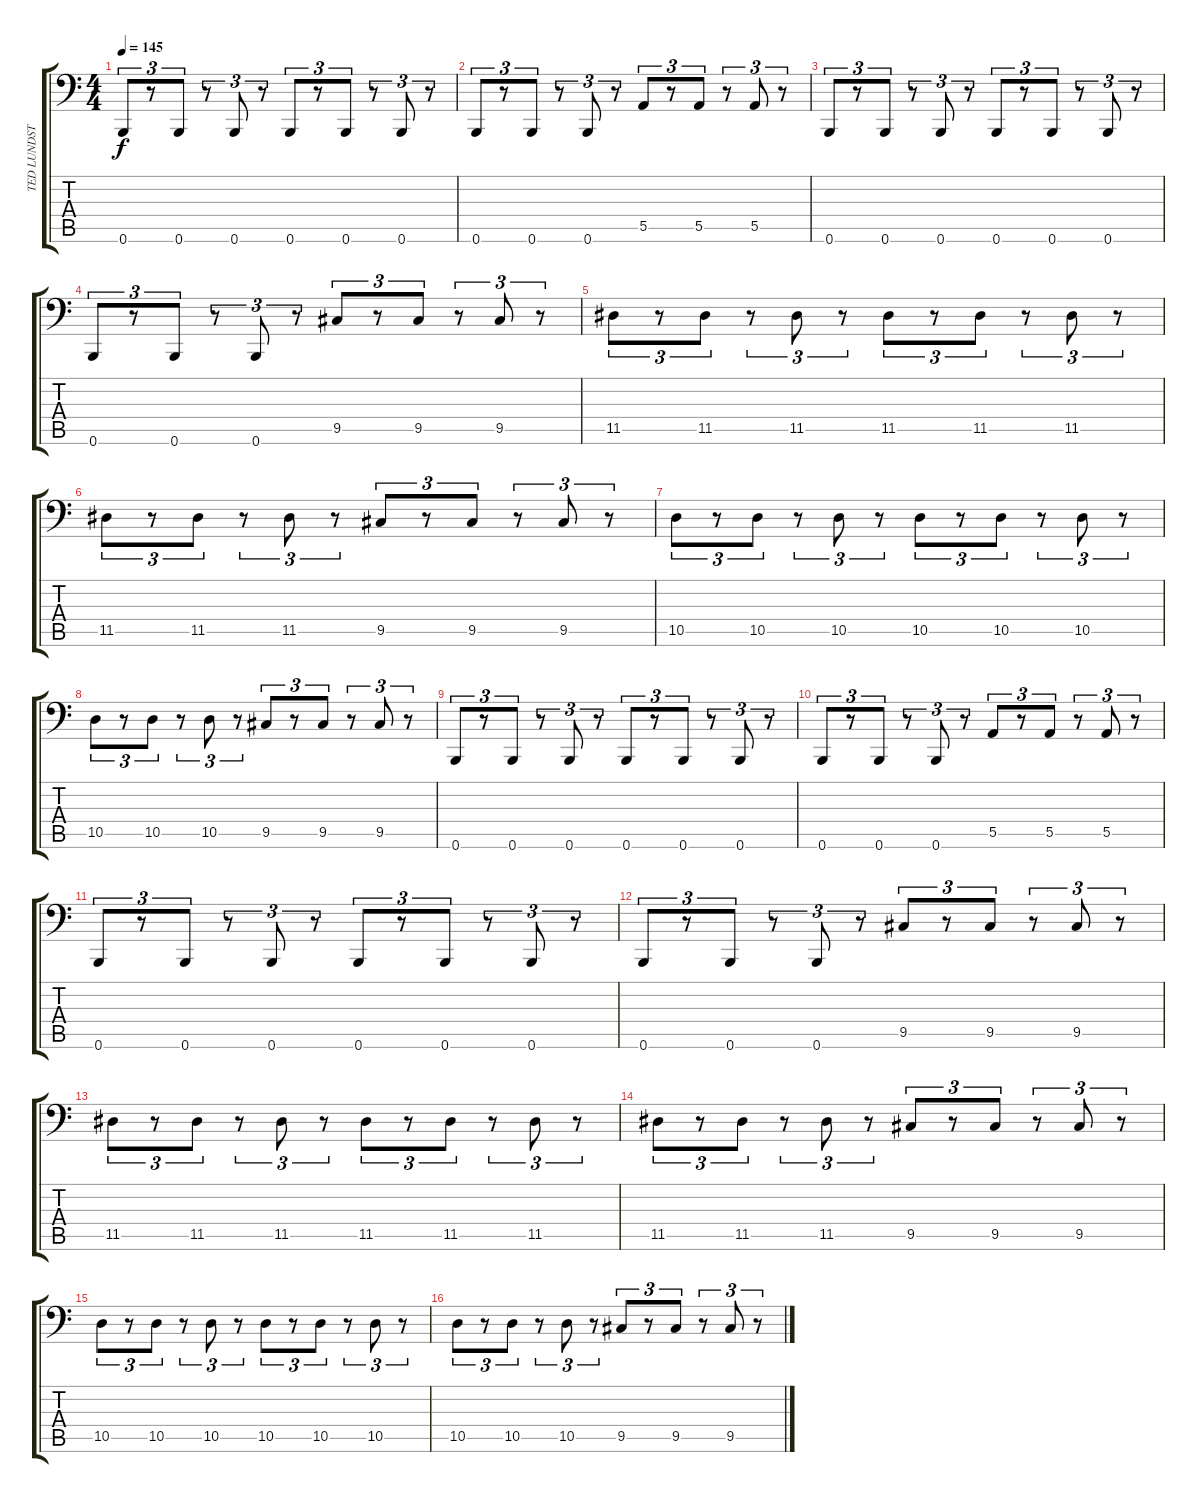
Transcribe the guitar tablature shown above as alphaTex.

\track ("TED LUNDSTROM" "TED LUNDST") {instrument electricbasspick}
\staff {score tabs}
\tuning (B2 Gb2 D2 A1 E1 B0) {hide}
\ts (4 4)
\tempo 145
\clef f4
\ks c
0.6.8{tu (3 2) dy f} r.8{tu (3 2)} 0.6.8{tu (3 2)} r.8{tu (3 2)} 0.6.8{tu (3 2)} r.8{tu (3 2)} 0.6.8{tu (3 2)} r.8{tu (3 2)} 0.6.8{tu (3 2)} r.8{tu (3 2)} 0.6.8{tu (3 2)} r.8{tu (3 2)} |
0.6.8{tu (3 2)} r.8{tu (3 2)} 0.6.8{tu (3 2)} r.8{tu (3 2)} 0.6.8{tu (3 2)} r.8{tu (3 2)} 5.5.8{tu (3 2)} r.8{tu (3 2)} 5.5.8{tu (3 2)} r.8{tu (3 2)} 5.5.8{tu (3 2)} r.8{tu (3 2)} |
0.6.8{tu (3 2)} r.8{tu (3 2)} 0.6.8{tu (3 2)} r.8{tu (3 2)} 0.6.8{tu (3 2)} r.8{tu (3 2)} 0.6.8{tu (3 2)} r.8{tu (3 2)} 0.6.8{tu (3 2)} r.8{tu (3 2)} 0.6.8{tu (3 2)} r.8{tu (3 2)} |
0.6.8{tu (3 2)} r.8{tu (3 2)} 0.6.8{tu (3 2)} r.8{tu (3 2)} 0.6.8{tu (3 2)} r.8{tu (3 2)} 9.5.8{tu (3 2)} r.8{tu (3 2)} 9.5.8{tu (3 2)} r.8{tu (3 2)} 9.5.8{tu (3 2)} r.8{tu (3 2)} |
11.5.8{tu (3 2)} r.8{tu (3 2)} 11.5.8{tu (3 2)} r.8{tu (3 2)} 11.5.8{tu (3 2)} r.8{tu (3 2)} 11.5.8{tu (3 2)} r.8{tu (3 2)} 11.5.8{tu (3 2)} r.8{tu (3 2)} 11.5.8{tu (3 2)} r.8{tu (3 2)} |
11.5.8{tu (3 2)} r.8{tu (3 2)} 11.5.8{tu (3 2)} r.8{tu (3 2)} 11.5.8{tu (3 2)} r.8{tu (3 2)} 9.5.8{tu (3 2)} r.8{tu (3 2)} 9.5.8{tu (3 2)} r.8{tu (3 2)} 9.5.8{tu (3 2)} r.8{tu (3 2)} |
10.5.8{tu (3 2)} r.8{tu (3 2)} 10.5.8{tu (3 2)} r.8{tu (3 2)} 10.5.8{tu (3 2)} r.8{tu (3 2)} 10.5.8{tu (3 2)} r.8{tu (3 2)} 10.5.8{tu (3 2)} r.8{tu (3 2)} 10.5.8{tu (3 2)} r.8{tu (3 2)} |
10.5.8{tu (3 2)} r.8{tu (3 2)} 10.5.8{tu (3 2)} r.8{tu (3 2)} 10.5.8{tu (3 2)} r.8{tu (3 2)} 9.5.8{tu (3 2)} r.8{tu (3 2)} 9.5.8{tu (3 2)} r.8{tu (3 2)} 9.5.8{tu (3 2)} r.8{tu (3 2)} |
0.6.8{tu (3 2)} r.8{tu (3 2)} 0.6.8{tu (3 2)} r.8{tu (3 2)} 0.6.8{tu (3 2)} r.8{tu (3 2)} 0.6.8{tu (3 2)} r.8{tu (3 2)} 0.6.8{tu (3 2)} r.8{tu (3 2)} 0.6.8{tu (3 2)} r.8{tu (3 2)} |
0.6.8{tu (3 2)} r.8{tu (3 2)} 0.6.8{tu (3 2)} r.8{tu (3 2)} 0.6.8{tu (3 2)} r.8{tu (3 2)} 5.5.8{tu (3 2)} r.8{tu (3 2)} 5.5.8{tu (3 2)} r.8{tu (3 2)} 5.5.8{tu (3 2)} r.8{tu (3 2)} |
0.6.8{tu (3 2)} r.8{tu (3 2)} 0.6.8{tu (3 2)} r.8{tu (3 2)} 0.6.8{tu (3 2)} r.8{tu (3 2)} 0.6.8{tu (3 2)} r.8{tu (3 2)} 0.6.8{tu (3 2)} r.8{tu (3 2)} 0.6.8{tu (3 2)} r.8{tu (3 2)} |
0.6.8{tu (3 2)} r.8{tu (3 2)} 0.6.8{tu (3 2)} r.8{tu (3 2)} 0.6.8{tu (3 2)} r.8{tu (3 2)} 9.5.8{tu (3 2)} r.8{tu (3 2)} 9.5.8{tu (3 2)} r.8{tu (3 2)} 9.5.8{tu (3 2)} r.8{tu (3 2)} |
11.5.8{tu (3 2)} r.8{tu (3 2)} 11.5.8{tu (3 2)} r.8{tu (3 2)} 11.5.8{tu (3 2)} r.8{tu (3 2)} 11.5.8{tu (3 2)} r.8{tu (3 2)} 11.5.8{tu (3 2)} r.8{tu (3 2)} 11.5.8{tu (3 2)} r.8{tu (3 2)} |
11.5.8{tu (3 2)} r.8{tu (3 2)} 11.5.8{tu (3 2)} r.8{tu (3 2)} 11.5.8{tu (3 2)} r.8{tu (3 2)} 9.5.8{tu (3 2)} r.8{tu (3 2)} 9.5.8{tu (3 2)} r.8{tu (3 2)} 9.5.8{tu (3 2)} r.8{tu (3 2)} |
10.5.8{tu (3 2)} r.8{tu (3 2)} 10.5.8{tu (3 2)} r.8{tu (3 2)} 10.5.8{tu (3 2)} r.8{tu (3 2)} 10.5.8{tu (3 2)} r.8{tu (3 2)} 10.5.8{tu (3 2)} r.8{tu (3 2)} 10.5.8{tu (3 2)} r.8{tu (3 2)} |
10.5.8{tu (3 2)} r.8{tu (3 2)} 10.5.8{tu (3 2)} r.8{tu (3 2)} 10.5.8{tu (3 2)} r.8{tu (3 2)} 9.5.8{tu (3 2)} r.8{tu (3 2)} 9.5.8{tu (3 2)} r.8{tu (3 2)} 9.5.8{tu (3 2)} r.8{tu (3 2)}
